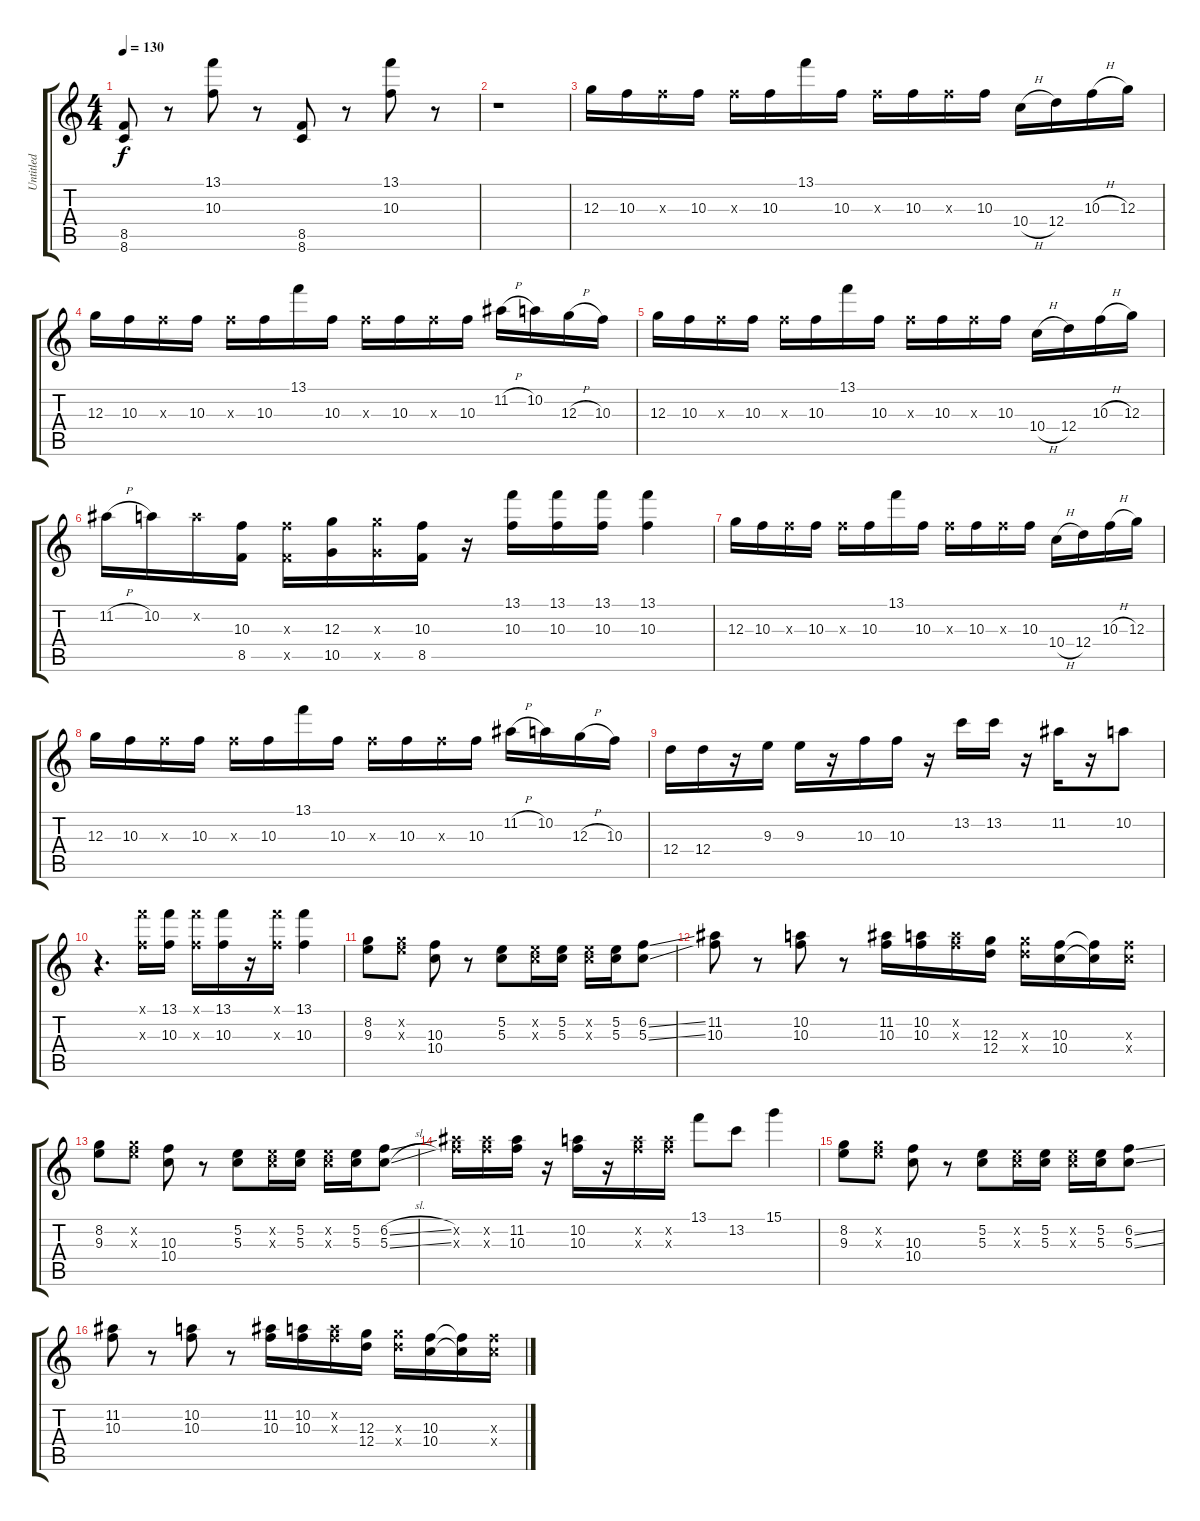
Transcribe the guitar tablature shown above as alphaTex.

\track ("Untitled" "Untitled") {instrument acousticguitarnylon}
\staff {score tabs}
\tuning (E4 B3 G3 D3 A2 E2) {hide}
\ts (4 4)
\tempo 130
\clef g2
\ks c
(8.5 8.6).8{dy f} r.8 (13.1 10.3).8 r.8 (8.5 8.6).8 r.8 (13.1 10.3).8 r.8 |
r.1 |
12.3.16 10.3.16 10.3{x}.16 10.3.16 10.3{x}.16 10.3.16 13.1.16 10.3.16 10.3{x}.16 10.3.16 10.3{x}.16 10.3.16 10.4{h}.16 12.4.16 10.3{h}.16 12.3.16 |
12.3.16 10.3.16 10.3{x}.16 10.3.16 10.3{x}.16 10.3.16 13.1.16 10.3.16 10.3{x}.16 10.3.16 10.3{x}.16 10.3.16 11.2{h}.16 10.2.16 12.3{h}.16 10.3.16 |
12.3.16 10.3.16 10.3{x}.16 10.3.16 10.3{x}.16 10.3.16 13.1.16 10.3.16 10.3{x}.16 10.3.16 10.3{x}.16 10.3.16 10.4{h}.16 12.4.16 10.3{h}.16 12.3.16 |
11.2{h}.16 10.2.16 10.2{x}.16 (10.3 8.5).16 (10.3{x} 8.5{x}).16 (12.3 10.5).16 (12.3{x} 10.5{x}).16 (10.3 8.5).16 r.16 (13.1 10.3).16 (13.1 10.3).16 (13.1 10.3).16 (13.1 10.3).4 |
12.3.16 10.3.16 10.3{x}.16 10.3.16 10.3{x}.16 10.3.16 13.1.16 10.3.16 10.3{x}.16 10.3.16 10.3{x}.16 10.3.16 10.4{h}.16 12.4.16 10.3{h}.16 12.3.16 |
12.3.16 10.3.16 10.3{x}.16 10.3.16 10.3{x}.16 10.3.16 13.1.16 10.3.16 10.3{x}.16 10.3.16 10.3{x}.16 10.3.16 11.2{h}.16 10.2.16 12.3{h}.16 10.3.16 |
12.4.16 12.4.16 r.16 9.3.16 9.3.16 r.16 10.3.16 10.3.16 r.16 13.2.16 13.2.16 r.16 11.2.16 r.16 10.2.8 |
r.4{d} (13.1{x} 10.3{x}).16 (13.1 10.3).16 (13.1{x} 10.3{x}).16 (13.1 10.3).16 r.16 (13.1{x} 10.3{x}).16 (13.1 10.3).4 |
(8.2 9.3).8 (8.2{x} 9.3{x}).8 (10.3 10.4).8 r.8 (5.2 5.3).8 (5.2{x} 5.3{x}).16 (5.2 5.3).16 (5.2{x} 5.3{x}).16 (5.2 5.3).16 (6.2{ss} 5.3{ss}).8 |
(11.2 10.3).8 r.8 (10.2 10.3).8 r.8 (11.2 10.3).16 (10.2 10.3).16 (10.2{x} 10.3{x}).16 (12.3 12.4).16 (12.3{x} 12.4{x}).16 (10.3 10.4).16 (10.3{t} 10.4{t}).16 (10.3{x} 10.4{x}).16 |
(8.2 9.3).8 (8.2{x} 9.3{x}).8 (10.3 10.4).8 r.8 (5.2 5.3).8 (5.2{x} 5.3{x}).16 (5.2 5.3).16 (5.2{x} 5.3{x}).16 (5.2 5.3).16 (6.2{sl} 5.3{sl}).8 |
(11.2{x} 10.3{x}).16 (11.2{x} 10.3{x}).16 (11.2 10.3).16 r.16 (10.2 10.3).16 r.16 (10.2{x} 10.3{x}).16 (10.2{x} 10.3{x}).16 13.1.8 13.2.8 15.1.4 |
(8.2 9.3).8 (8.2{x} 9.3{x}).8 (10.3 10.4).8 r.8 (5.2 5.3).8 (5.2{x} 5.3{x}).16 (5.2 5.3).16 (5.2{x} 5.3{x}).16 (5.2 5.3).16 (6.2{ss} 5.3{ss}).8 |
(11.2 10.3).8 r.8 (10.2 10.3).8 r.8 (11.2 10.3).16 (10.2 10.3).16 (10.2{x} 10.3{x}).16 (12.3 12.4).16 (12.3{x} 12.4{x}).16 (10.3 10.4).16 (10.3{t} 10.4{t}).16 (10.3{x} 10.4{x}).16
